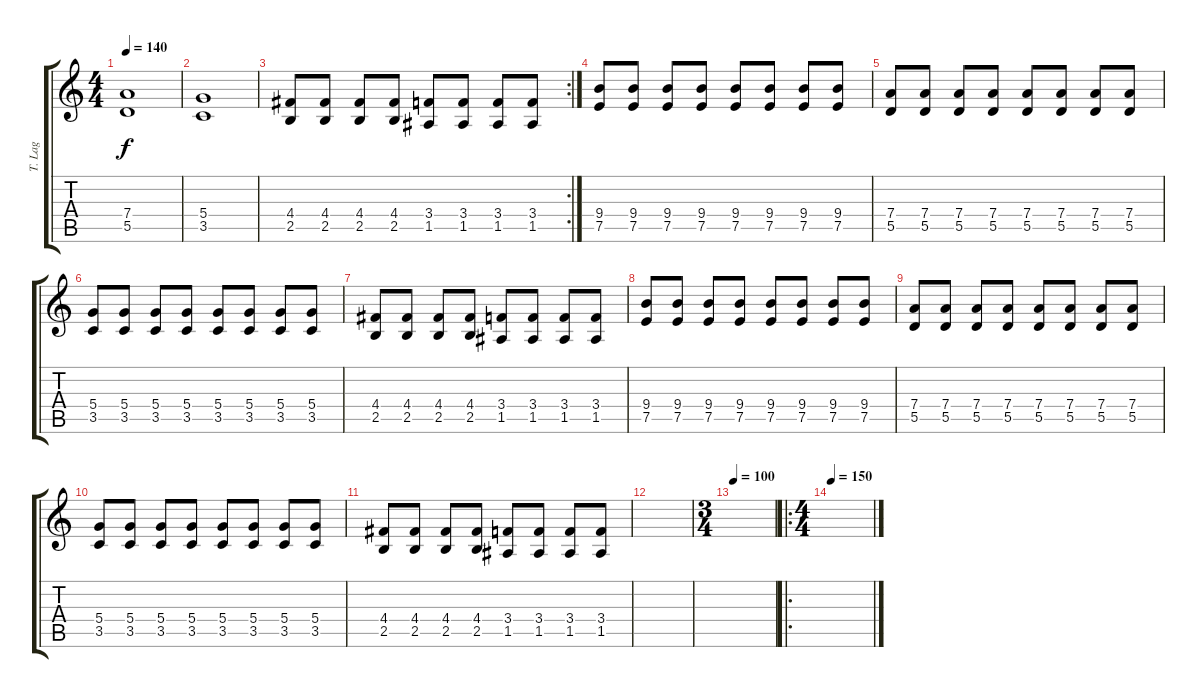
\track ("T. Lag" "T. Lag") {instrument overdrivenguitar}
\staff {score tabs}
\tuning (E4 B3 G3 D3 A2 E2) {hide}
\ts (4 4)
\tempo 140
\clef g2
\ks c
(7.4 5.5).1{dy f} |
(5.4 3.5).1 |
\rc 2
(4.4 2.5).8 (4.4 2.5).8 (4.4 2.5).8 (4.4 2.5).8 (3.4 1.5).8 (3.4 1.5).8 (3.4 1.5).8 (3.4 1.5).8 |
(9.4 7.5).8 (9.4 7.5).8 (9.4 7.5).8 (9.4 7.5).8 (9.4 7.5).8 (9.4 7.5).8 (9.4 7.5).8 (9.4 7.5).8 |
(7.4 5.5).8 (7.4 5.5).8 (7.4 5.5).8 (7.4 5.5).8 (7.4 5.5).8 (7.4 5.5).8 (7.4 5.5).8 (7.4 5.5).8 |
(5.4 3.5).8 (5.4 3.5).8 (5.4 3.5).8 (5.4 3.5).8 (5.4 3.5).8 (5.4 3.5).8 (5.4 3.5).8 (5.4 3.5).8 |
(4.4 2.5).8 (4.4 2.5).8 (4.4 2.5).8 (4.4 2.5).8 (3.4 1.5).8 (3.4 1.5).8 (3.4 1.5).8 (3.4 1.5).8 |
(9.4 7.5).8 (9.4 7.5).8 (9.4 7.5).8 (9.4 7.5).8 (9.4 7.5).8 (9.4 7.5).8 (9.4 7.5).8 (9.4 7.5).8 |
(7.4 5.5).8 (7.4 5.5).8 (7.4 5.5).8 (7.4 5.5).8 (7.4 5.5).8 (7.4 5.5).8 (7.4 5.5).8 (7.4 5.5).8 |
(5.4 3.5).8 (5.4 3.5).8 (5.4 3.5).8 (5.4 3.5).8 (5.4 3.5).8 (5.4 3.5).8 (5.4 3.5).8 (5.4 3.5).8 |
(4.4 2.5).8 (4.4 2.5).8 (4.4 2.5).8 (4.4 2.5).8 (3.4 1.5).8 (3.4 1.5).8 (3.4 1.5).8 (3.4 1.5).8 |
|
\ts (3 4)
\tempo 100
|
\ro
\ts (4 4)
\tempo 150
